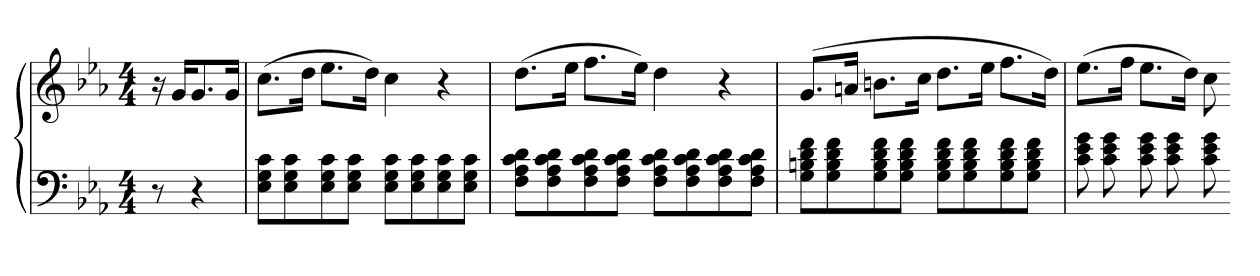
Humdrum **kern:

**kern	**kern
*part1	*part1
*staff2	*staff1
*clefF4	*clefG2
*k[b-e-a-]	*k[b-e-a-]
*c:	*c:
*M4/4	*M4/4
=	=
8r	16r
.	16gKL
4r	8.g
.	16gJk
=	=
8E- 8G 8cL	(8.ccL
8E- 8G 8c	.
.	16ddJk
8E- 8G 8c	8.ee-L
8E- 8G 8cJ	.
.	16ddJk)
8E- 8G 8cL	4cc
8E- 8G 8c	.
8E- 8G 8c	4r
8E- 8G 8cJ	.
=	=
8F 8A- 8c 8dL	(8.ddL
8F 8A- 8c 8d	.
.	16ee-Jk
8F 8A- 8c 8d	8.ffL
8F 8A- 8c 8dJ	.
.	16ee-Jk)
8F 8A- 8c 8dL	4dd
8F 8A- 8c 8d	.
8F 8A- 8c 8d	4r
8F 8A- 8c 8dJ	.
=	=
8G 8Bn 8d 8fL	(8.gL
8G 8B 8d 8f	.
.	16anJk
8G 8B 8d 8f	8.bnL
8G 8B 8d 8fJ	.
.	16ccJk
8G 8B 8d 8fL	8.ddL
8G 8B 8d 8f	.
.	16ee-Jk
8G 8B 8d 8f	8.ffL
8G 8B 8d 8fJ	.
.	16ddJk)
=	=
8c 8e- 8g	(8.ee-L
8c 8e- 8g	.
.	16ffJk
8c 8e- 8g	8.ee-L
8c 8e- 8g	.
.	16ddJk)
8c 8e- 8g	8cc
=-	=-
*-	*-
